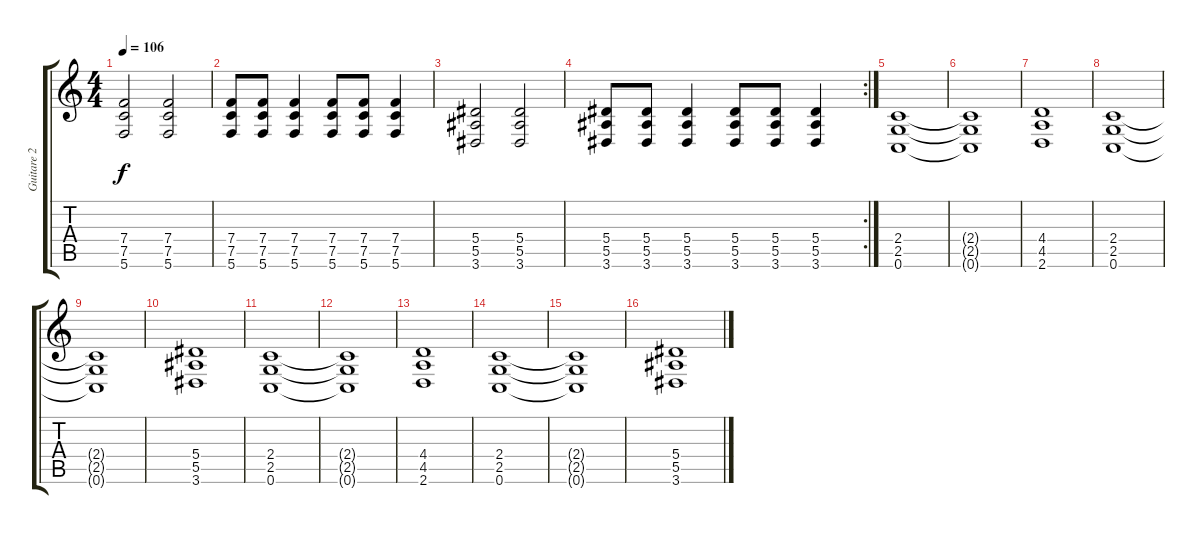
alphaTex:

\track ("Guitare 2" "Guitare 2") {instrument distortionguitar}
\staff {score tabs}
\tuning (C4 G3 Eb3 Bb2 F2 C2) {hide}
\ts (4 4)
\tempo 106
\clef g2
\ks c
(7.4 7.5 5.6).2{dy f} (7.4 7.5 5.6).2 |
(7.4 7.5 5.6).8 (7.4 7.5 5.6).8 (7.4 7.5 5.6).4 (7.4 7.5 5.6).8 (7.4 7.5 5.6).8 (7.4 7.5 5.6).4 |
(5.4 5.5 3.6).2 (5.4 5.5 3.6).2 |
\rc 2
(5.4 5.5 3.6).8 (5.4 5.5 3.6).8 (5.4 5.5 3.6).4 (5.4 5.5 3.6).8 (5.4 5.5 3.6).8 (5.4 5.5 3.6).4 |
(2.4 2.5 0.6).1 |
(2.4{t} 2.5{t} 0.6{t}).1 |
(4.4 4.5 2.6).1 |
(2.4 2.5 0.6).1 |
(2.4{t} 2.5{t} 0.6{t}).1 |
(5.4 5.5 3.6).1 |
(2.4 2.5 0.6).1 |
(2.4{t} 2.5{t} 0.6{t}).1 |
(4.4 4.5 2.6).1 |
(2.4 2.5 0.6).1 |
(2.4{t} 2.5{t} 0.6{t}).1 |
(5.4 5.5 3.6).1
